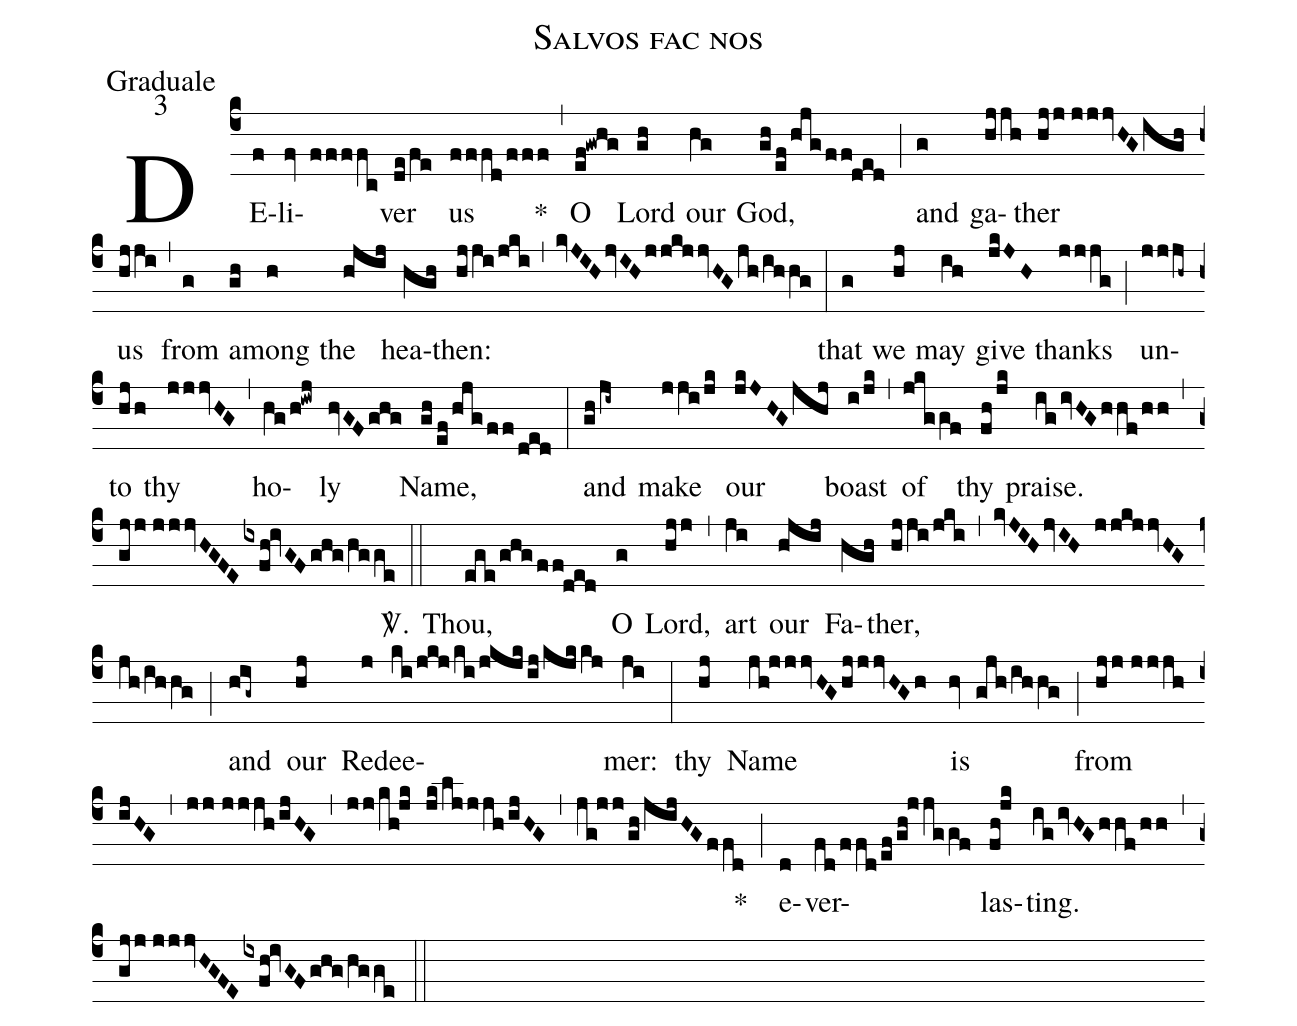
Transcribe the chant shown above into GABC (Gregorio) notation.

name:Salvos fac nos;
office-part:Graduale;
mode:3;
%%
(c4) DE(f)li(fv ffffc)ver(de/fe) us(fffd/fff) *(,) O(ef!gwhg) Lord(gh) our(hg) God,(gh/ef/hjg/ff!ded) (;) and(g) ga(hjjh)ther(hjj//jjjvHG/igh) us(hjji) (,) from(g) a(gh)mong(h) the(hjij) hea(hgh)then:(hjji/jki) (,) (kvJIH/jvIHjjkjjvHG/jh/ihhg) (:) that(g) we(hj) may(ih) give(jkJH) thanks(jjjg) (;) un(jjjh~)to(hj/h) thy(jjjvHG) (,) ho(hg/h!iwj)ly(hvGF/ghg) Name,(gh/ef/hjg/ff/ded) (:) and(gh/ji~) make(jji/jk) our(jkJHG/jhj) boast(i/jk) (,) of(jkggf) thy(fh/jk) praise.(ig/ivHG/hhf/hh) (,) (gjj//jjjvHGFEixfh!ivGF/ghg/hgge) <sp>V/</sp>.(::) Thou,(ege/ghg/ff!ded) O(g) Lord,(hjj) (,) art(ji) our(hjij) Fa(hgh)ther,(hjji/jki) (,) (kvJIH/jvIH jjkjjvHG/jh/ihhg) (;) and(hig~) our(hj) Re(j)dee(ki/jkj/ki/jkjk/ij/kjkkj)mer:(ji) (:) thy(hj) Name(jh!jjjvHG/hjjjvHGh) is(hv gjh/ihhg) (;) from(hjj//jjjh/ijHG) (,) (jj//jjjh/ijHG) (,) (jj/kh!jk jk/ljjjh/ijHG) (,) (jg!jj/gh/jijHGffd) *(;) e(d)ver(fd/ffd/ef/gh!jjggf)las(fh!jk)ting.(ig/ivHG/hhf/hh) (,) (gjj//jjjvHGFEixfh!ivGF/ghg/hgge) (::)
